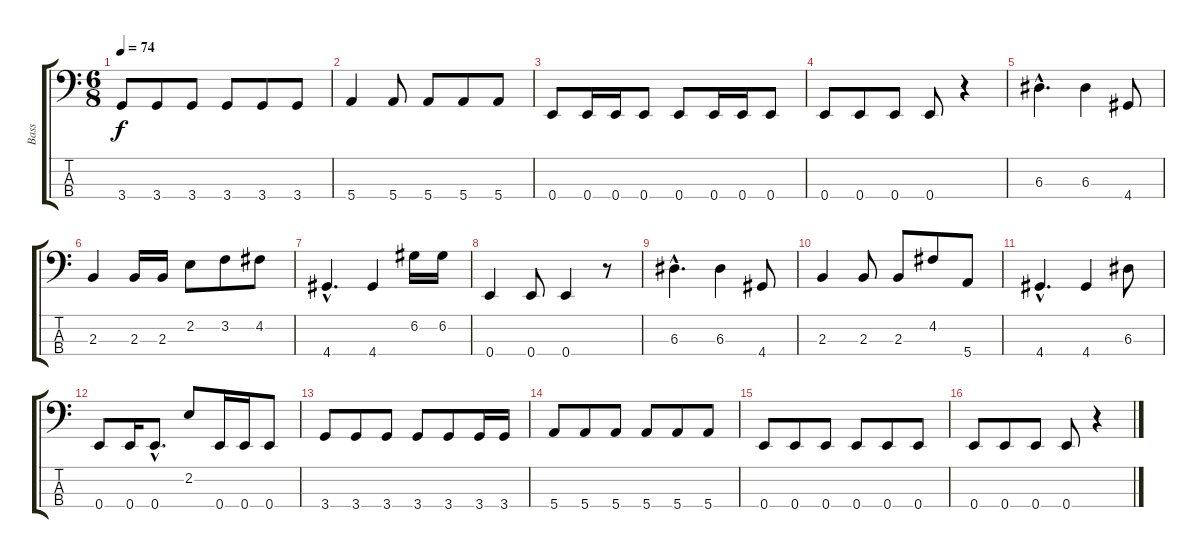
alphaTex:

\track ("Bass" "Bass") {instrument electricbassfinger}
\staff {score tabs}
\tuning (G2 D2 A1 E1) {hide}
\ts (6 8)
\tempo 74
\clef f4
\ks c
3.4.8{dy f} 3.4.8 3.4.8 3.4.8 3.4.8 3.4.8 |
5.4.4 5.4.8 5.4.8 5.4.8 5.4.8 |
0.4.8 0.4.16 0.4.16 0.4.8 0.4.8 0.4.16 0.4.16 0.4.8 |
0.4.8 0.4.8 0.4.8 0.4.8 r.4 |
6.3{hac}.4{d} 6.3.4 4.4.8 |
2.3.4 2.3.16 2.3.16 2.2.8 3.2.8 4.2.8 |
4.4{hac}.4{d} 4.4.4 6.2.16 6.2.16 |
0.4.4 0.4.8 0.4.4 r.8 |
6.3{hac}.4{d} 6.3.4 4.4.8 |
2.3.4 2.3.8 2.3.8 4.2.8 5.4.8 |
4.4{hac}.4{d} 4.4.4 6.3.8 |
0.4.8 0.4.16 0.4{hac}.8{d} 2.2.8 0.4.16 0.4.16 0.4.8 |
3.4.8 3.4.8 3.4.8 3.4.8 3.4.8 3.4.16 3.4.16 |
5.4.8 5.4.8 5.4.8 5.4.8 5.4.8 5.4.8 |
0.4.8 0.4.8 0.4.8 0.4.8 0.4.8 0.4.8 |
0.4.8 0.4.8 0.4.8 0.4.8 r.4
